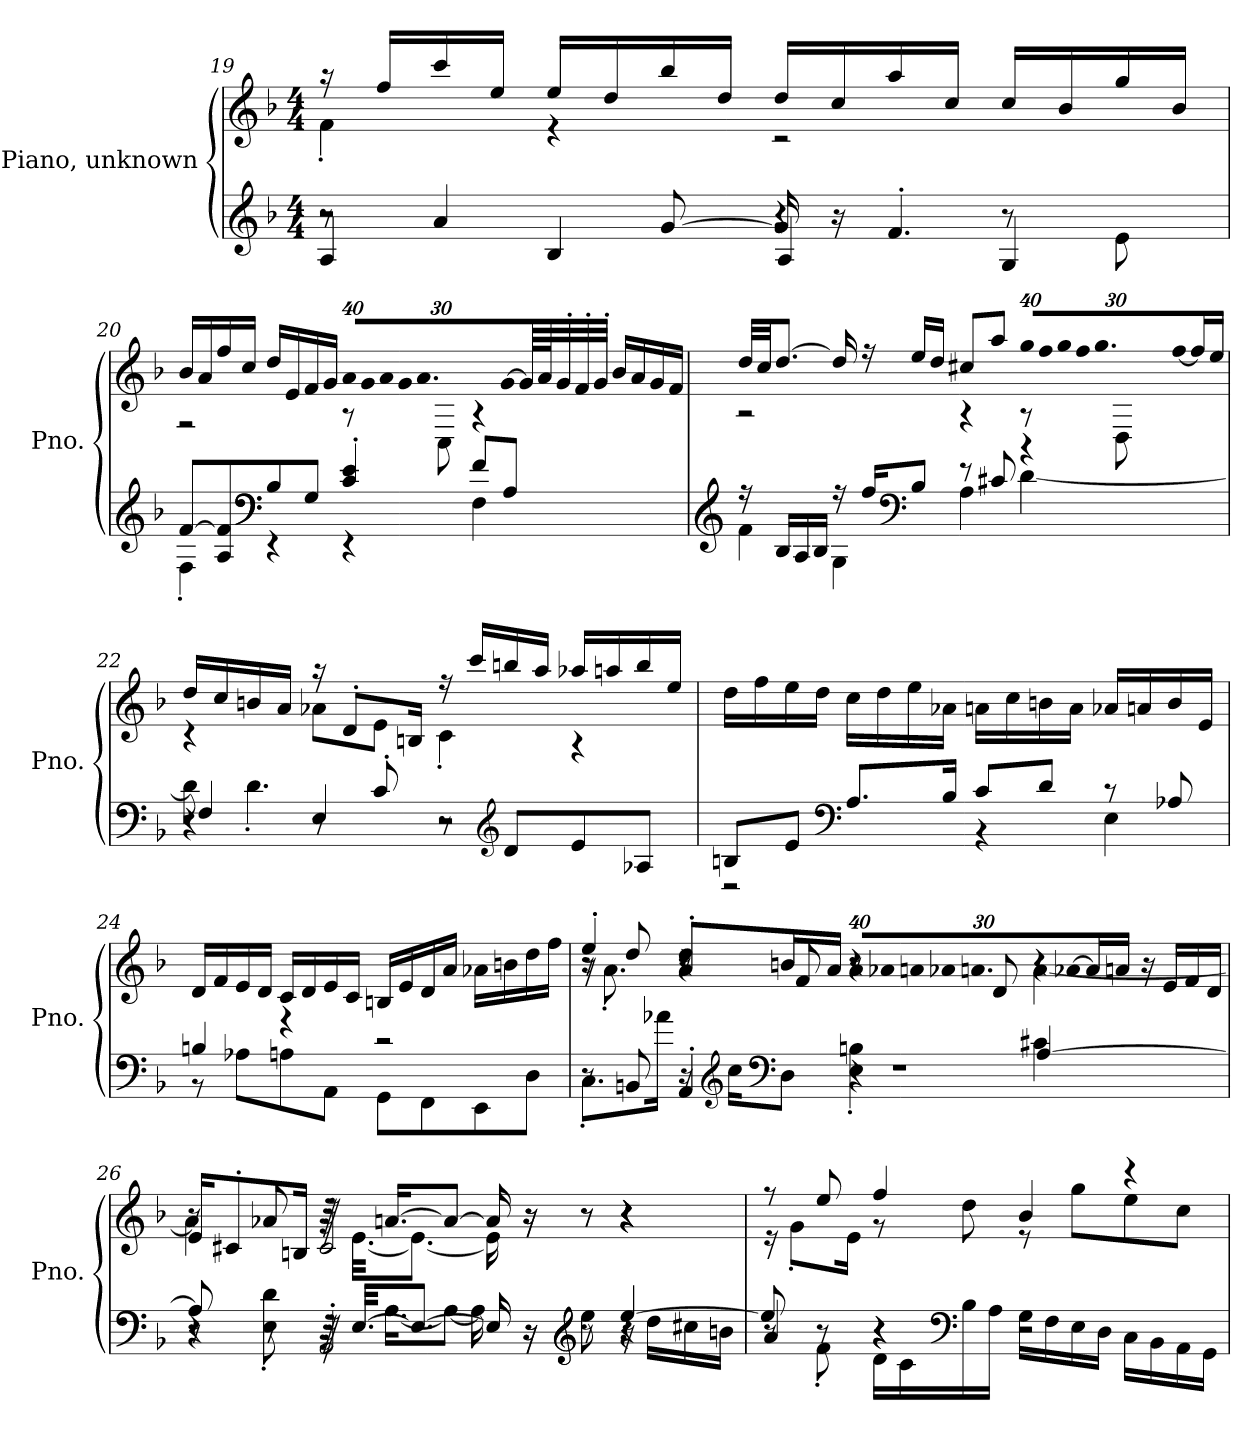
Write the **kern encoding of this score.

**kern	**kern
*part1	*part1
*staff2	*staff1
*I"Piano, unknown	*
*I'Pno.	*
*clefG2	*clefG2
*k[b-]	*k[b-]
*M4/4	*M4/4
=19	=19
*^	*^
*	*^	*	*
8r	2r	4A/	16r	4f'\
.	.	.	16ff/LL	.
4a/	.	.	16ccc/	.
.	.	.	16ee/JJ	.
.	.	4B-/	16ee/LL	4r
.	.	.	16dd/	.
[8g/	.	.	16bb-/	.
.	.	.	16dd/JJ	.
16g/]	4r	4A/	16dd/LL	2r
16r	.	.	16cc/	.
4.f'/	.	.	16aa/	.
.	.	.	16cc/JJ	.
.	8r	4G/	16cc/LL	.
.	.	.	16b-/	.
.	8e\	.	16gg/	.
.	.	.	16b-/JJ	.
*	*v	*v	*	*
!!LO:PB:g=z	!!
=20	=20	=20	=20
[8f/L	4F'\	16b-/LL	2r
.	.	16a/	.
8A/ 8f/]	.	16ff/	.
.	.	16cc/JJ	.
*clefF4	*	*	*
8B-/	4r	16dd/LL	.
.	.	16e/	.
8G/J	.	16f/	.
.	.	16g/JJ	.
*	*	*Xbrackettup	*
!	!	!LO:N:vis=32	!
4c/' 4e/'	4r	640%23a/LLL	8r
!	!	!LO:N:vis=64	!
.	.	960%17g/L	.
!	!	!LO:N:vis=64	!
.	.	960%17a/	.
!	!	!LO:N:vis=64	!
.	.	960%17g/	.
!	!	!LO:N:vis=64.	!
.	.	640%17a/	.
.	.	1920ryy	.
!	!	!LO:N:vis=256	!
.	.	[1920%17g/K	.
.	.	64g/]	8C\
.	.	64a/J	.
.	.	32g'/	.
.	.	32f'/	.
.	.	32g'/JJJ	.
8f/L	4F\	16b-/LL	4r
.	.	16a/	.
8A/J	.	16g/	.
.	.	16f/JJ	.
!!LO:LB:g=z	!!
=21	=21	=21	=21
*clefG2	*	*	*
16r	4f\	32dd/LLL	2r
.	.	32cc/JJ	.
16B-/LL	.	[8.dd/J	.
16A/	.	.	.
16B-/JJ	.	.	.
16r	4G\	16dd/]	.
16ff/KL	.	16r	.
*clefF4	*	*	*
8B-/J	.	16ee/LL	.
.	.	16dd/JJ	.
8r	4A\	8cc#X/L	4r
8c#X/	.	8aa/J	.
!	!	!LO:N:vis=32	!
4r	[4d\	640%23gg/LLL	8r
!	!	!LO:N:vis=64	!
.	.	960%17ff/L	.
!	!	!LO:N:vis=64	!
.	.	960%17gg/	.
!	!	!LO:N:vis=64	!
.	.	960%17ff/	.
!	!	!LO:N:vis=64.	!
.	.	640%17gg/	.
.	.	1920ryy	.
!	!	!LO:N:vis=256	!
.	.	[1920%17ff/JJK	.
.	.	16ff/]	8D\
.	.	16ee/JJ	.
!!LO:LB:g=z	!!
=22	=22	=22	=22
*	*^	*	*
4r	8d\]	4F/	16dd/LL	4r
.	.	.	16cc/	.
.	4.d'\	.	16bn/	.
.	.	.	16a/JJ	.
8r	.	4E/	16r	8a-X\L
.	.	.	8d'/L	.
8c'/	.	.	.	8e\J
.	.	.	16Bn/Jk	.
8r	2r	2r	16r	4c'\
.	.	.	16ccc/LL	.
*clefG2	*	*	*	*
8d/L	.	.	16bbn/	.
.	.	.	16aa/JJ	.
8e/	.	.	16aa-X/LL	4r
.	.	.	16aan/	.
8A-X/J	.	.	16bb/	.
.	.	.	16ee/JJ	.
*	*v	*v	*	*
*	*	*v	*v
=23	=23	=23
8Bn/L	2r	16dd\LL
.	.	16ff\
8e/J	.	16ee\
.	.	16dd\JJ
*clefF4	*	*
8.A/L	.	16cc\LL
.	.	16dd\
.	.	16ee\
16B/Jk	.	16a-X\JJ
8c/L	4r	16an\LL
.	.	16cc\
8d/J	.	16bn\
.	.	16a\JJ
8r	4E\	16a-X/LL
.	.	16an/
8A-X/	.	16b/
.	.	16e/JJ
!!LO:LB:g=z
=24	=24	=24
4Bn/	8r	16d/LL
.	.	16f/
.	8A-X\L	16e/
.	.	16d/JJ
4r	8An\	16c/LL
.	.	16d/
.	8AA\J	16e/
.	.	16c/JJ
2r	8GG\L	16Bn/LL
.	.	16e/
.	8FF\	16d/
.	.	16a/JJ
.	8EE\	16a-X\LL
.	.	16bn\
.	8D\J	16dd\
.	.	16ff\JJ
!!LO:LB:g=z
=25	=25	=25
*	*^	*^
*	*	*	*	*^
1r	8.C'\L	8r	8r	16r	4ee'/
.	.	.	.	8.a'\	.
.	.	8BBn/	8dd/	.	.
.	16a-X\Jk	.	.	.	.
.	16r	4AA'/	8a/' 8dd/'L	4r	8r
*clefG2	*	*	*	*	*
.	16cc\KL	.	.	.	.
*clefF4	*	*	*	*	*
.	8D\J	.	16bn/L	.	8f/
.	.	.	16a/JJ	.	.
!	!	!	!LO:N:vis=32	!	!
.	4E\' 4Bn\'	4r	640%23a/LLL	4r	8r
!	!	!	!LO:N:vis=64	!	!
.	.	.	960%17a-X/L	.	.
!	!	!	!LO:N:vis=64	!	!
.	.	.	960%17an/	.	.
!	!	!	!LO:N:vis=64	!	!
.	.	.	960%17a-X/	.	.
!	!	!	!LO:N:vis=64.	!	!
.	.	.	640%17an/	.	.
.	.	.	1920ryy	.	.
!	!	!	!LO:N:vis=256	!	!
.	.	.	[1920%17a-X/JJK	.	.
.	.	.	16a-/]	.	8d/
.	.	.	16an/JJ	.	.
.	4c#X\	[4A/	16r	[4a\	4r
.	.	.	16e/LL	.	.
.	.	.	16f/	.	.
.	.	.	16d/JJ	.	.
!!LO:LB:g=z	!!	!!
=26	=26	=26	=26	=26	=26
4r	8r	8A/]	16e/KL	4a\]	8r
.	.	.	8c#X'/	.	.
.	8E\' 8d\'	8r	.	.	8a-X/
.	.	.	16Bn/Jk	.	.
64r	32r	2AA'/	32r	64r	2c#'/
[32.E/KKL	.	.	.	[32.e\KKL	.
.	[16.A\KL	.	[16.an/KL	.	.
8.E/J_	.	.	.	8.e\J_	.
.	8A\J_	.	8a/J_	.	.
16E/]	16A\]	.	16a/]	16e\]	.
16r	16r	.	16r	16r	.
*clefG2	*	*	*	*	*
8r	8ee\	.	8r	8r	.
4r	16r	[4ee/	4r	4r	4r
.	16dd\LL	.	.	.	.
.	16cc#X\	.	.	.	.
.	16bn\JJ	.	.	.	.
*	*	*	*	*v	*v
=27	=27	=27	=27	=27
4a/	8r	8ee/]	8r	16r
.	.	.	.	8g'\L
.	8f'\	8r	8ee/	.
.	.	.	.	16e\Jk
4r	16d\LL	4r	4ff/	8r
.	16c\	.	.	.
*clefF4	*	*	*	*
.	16B-\	.	.	8dd\
.	16A\JJ	.	.	.
2r	16G\LL	2r	4b-/	8r
.	16F\	.	.	.
.	16E\	.	.	8gg\L
.	16D\JJ	.	.	.
.	16C\LL	.	4r	8ee\
.	16BB-\	.	.	.
.	16AA\	.	.	8cc\J
.	16GG\JJ	.	.	.
*v	*v	*v	*	*
*	*v	*v
=	=
*-	*-
